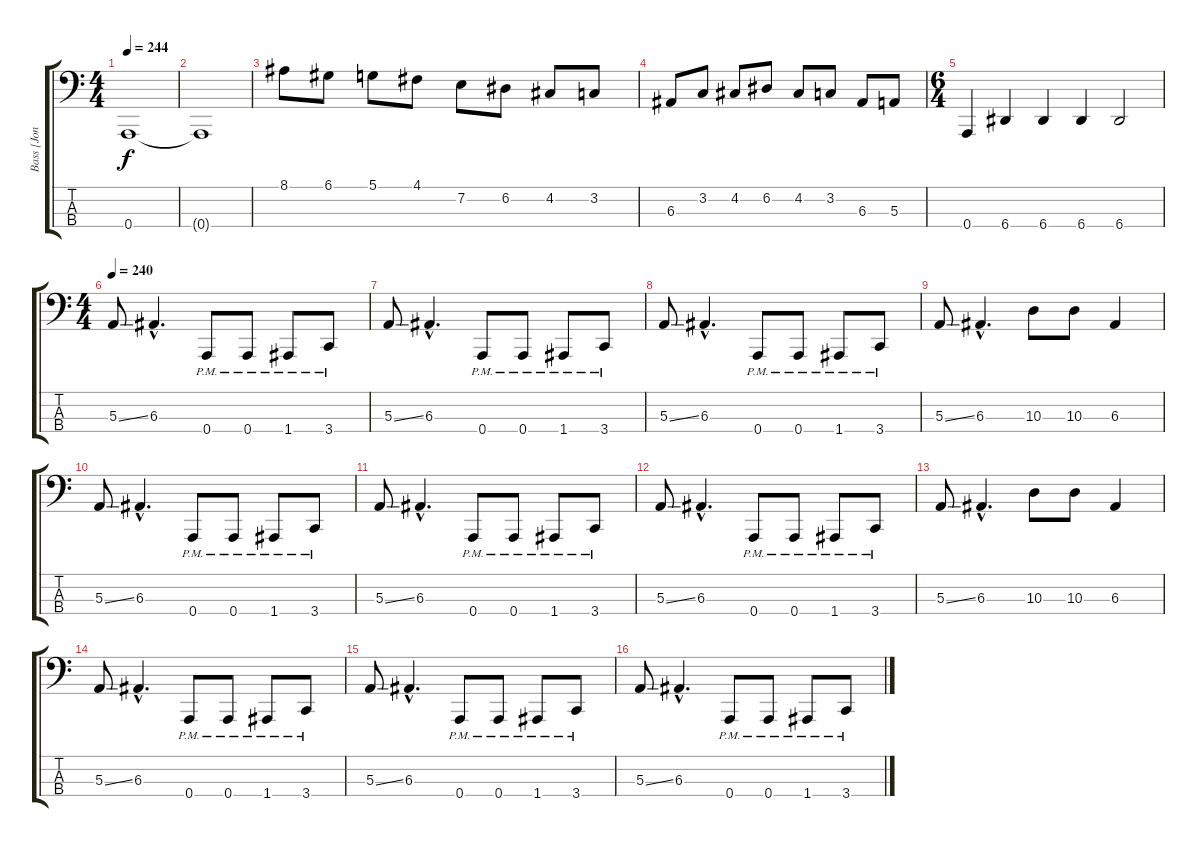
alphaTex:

\track ("Bass [Jon Vesano]" "Bass [Jon ") {instrument electricbassfinger}
\staff {score tabs}
\tuning (D2 A1 E1 A0) {hide}
\ts (4 4)
\tempo 244
\clef f4
\ks c
0.4.1{dy f} |
0.4{t}.1 |
8.1.8 6.1.8 5.1.8 4.1.8 7.2.8 6.2.8 4.2.8 3.2.8 |
6.3.8 3.2.8 4.2.8 6.2.8 4.2.8 3.2.8 6.3.8 5.3.8 |
\ts (6 4)
0.4.4 6.4.4 6.4.4 6.4.4 6.4.2 |
\ts (4 4)
\tempo 240
5.3{ss}.8 6.3{hac}.4{d} 0.4{pm}.8 0.4{pm}.8 1.4{pm}.8 3.4{pm}.8 |
5.3{ss}.8 6.3{hac}.4{d} 0.4{pm}.8 0.4{pm}.8 1.4{pm}.8 3.4{pm}.8 |
5.3{ss}.8 6.3{hac}.4{d} 0.4{pm}.8 0.4{pm}.8 1.4{pm}.8 3.4{pm}.8 |
5.3{ss}.8 6.3{hac}.4{d} 10.3.8 10.3.8 6.3.4 |
5.3{ss}.8 6.3{hac}.4{d} 0.4{pm}.8 0.4{pm}.8 1.4{pm}.8 3.4{pm}.8 |
5.3{ss}.8 6.3{hac}.4{d} 0.4{pm}.8 0.4{pm}.8 1.4{pm}.8 3.4{pm}.8 |
5.3{ss}.8 6.3{hac}.4{d} 0.4{pm}.8 0.4{pm}.8 1.4{pm}.8 3.4{pm}.8 |
5.3{ss}.8 6.3{hac}.4{d} 10.3.8 10.3.8 6.3.4 |
5.3{ss}.8 6.3{hac}.4{d} 0.4{pm}.8 0.4{pm}.8 1.4{pm}.8 3.4{pm}.8 |
5.3{ss}.8 6.3{hac}.4{d} 0.4{pm}.8 0.4{pm}.8 1.4{pm}.8 3.4{pm}.8 |
5.3{ss}.8 6.3{hac}.4{d} 0.4{pm}.8 0.4{pm}.8 1.4{pm}.8 3.4{pm}.8
